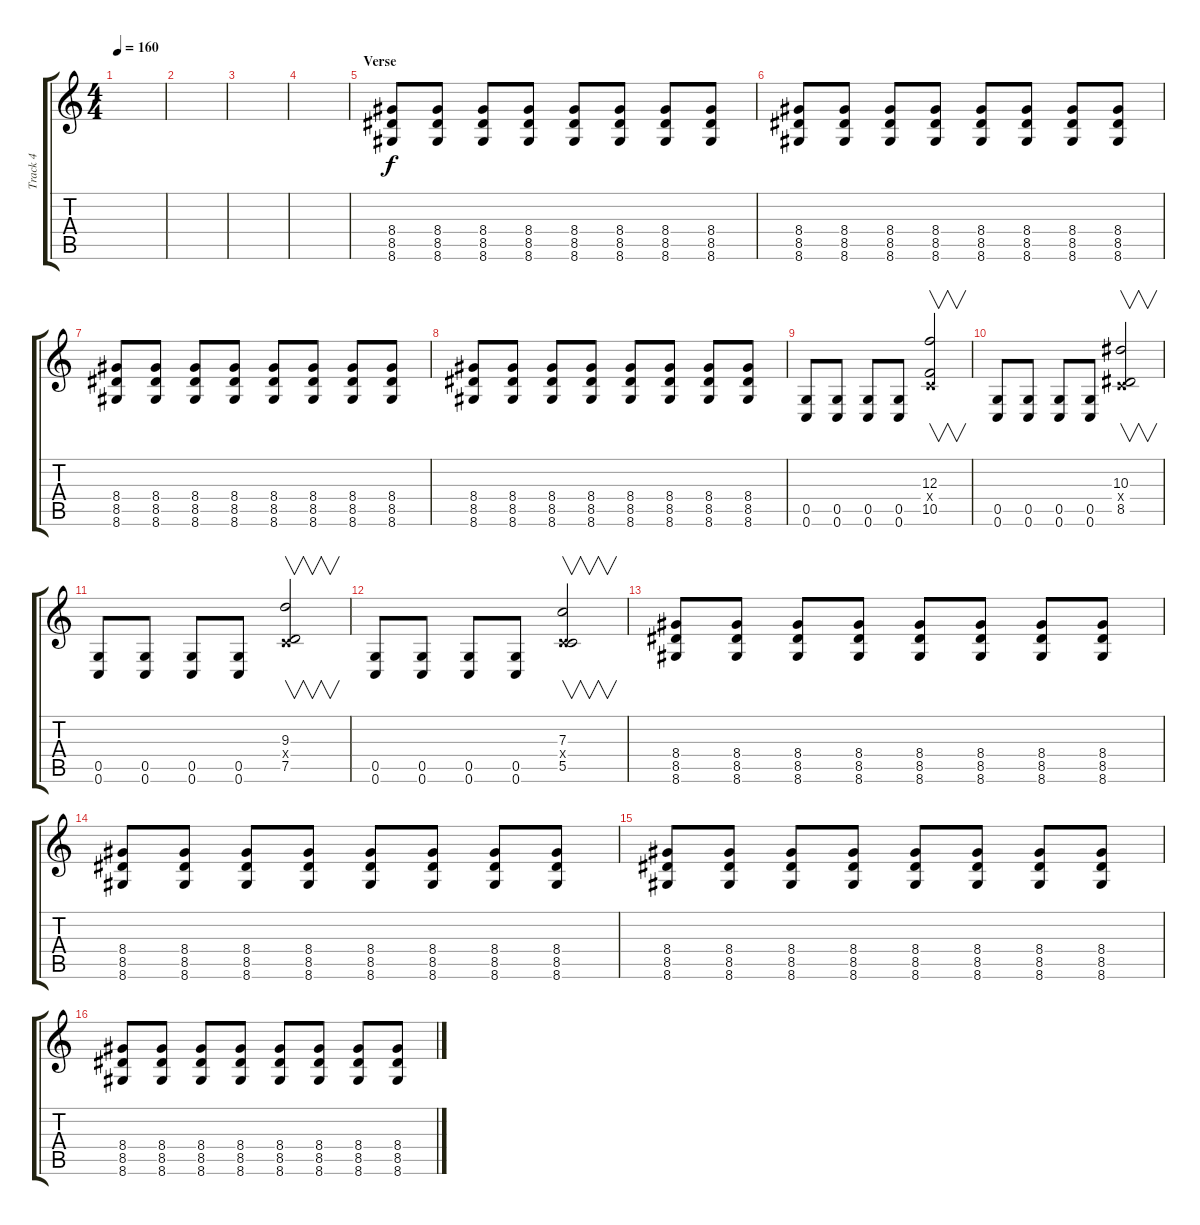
\track ("Track 4" "Track 4") {instrument distortionguitar}
\staff {score tabs}
\tuning (D4 A3 F3 C3 G2 C2) {hide}
\ts (4 4)
\tempo 160
\clef g2
\ks c
|
|
|
|
\section ("" "Verse")
(8.4 8.5 8.6).8 (8.4 8.5 8.6).8 (8.4 8.5 8.6).8 (8.4 8.5 8.6).8 (8.4 8.5 8.6).8 (8.4 8.5 8.6).8 (8.4 8.5 8.6).8 (8.4 8.5 8.6).8 |
(8.4 8.5 8.6).8 (8.4 8.5 8.6).8 (8.4 8.5 8.6).8 (8.4 8.5 8.6).8 (8.4 8.5 8.6).8 (8.4 8.5 8.6).8 (8.4 8.5 8.6).8 (8.4 8.5 8.6).8 |
(8.4 8.5 8.6).8 (8.4 8.5 8.6).8 (8.4 8.5 8.6).8 (8.4 8.5 8.6).8 (8.4 8.5 8.6).8 (8.4 8.5 8.6).8 (8.4 8.5 8.6).8 (8.4 8.5 8.6).8 |
(8.4 8.5 8.6).8 (8.4 8.5 8.6).8 (8.4 8.5 8.6).8 (8.4 8.5 8.6).8 (8.4 8.5 8.6).8 (8.4 8.5 8.6).8 (8.4 8.5 8.6).8 (8.4 8.5 8.6).8 |
(0.5 0.6).8 (0.5 0.6).8 (0.5 0.6).8 (0.5 0.6).8 (12.3 0.4{x} 10.5).2{v} |
(0.5 0.6).8 (0.5 0.6).8 (0.5 0.6).8 (0.5 0.6).8 (10.3 0.4{x} 8.5).2{v} |
(0.5 0.6).8 (0.5 0.6).8 (0.5 0.6).8 (0.5 0.6).8 (9.3 0.4{x} 7.5).2{v} |
(0.5 0.6).8 (0.5 0.6).8 (0.5 0.6).8 (0.5 0.6).8 (7.3 0.4{x} 5.5).2{v} |
(8.4 8.5 8.6).8 (8.4 8.5 8.6).8 (8.4 8.5 8.6).8 (8.4 8.5 8.6).8 (8.4 8.5 8.6).8 (8.4 8.5 8.6).8 (8.4 8.5 8.6).8 (8.4 8.5 8.6).8 |
(8.4 8.5 8.6).8 (8.4 8.5 8.6).8 (8.4 8.5 8.6).8 (8.4 8.5 8.6).8 (8.4 8.5 8.6).8 (8.4 8.5 8.6).8 (8.4 8.5 8.6).8 (8.4 8.5 8.6).8 |
(8.4 8.5 8.6).8 (8.4 8.5 8.6).8 (8.4 8.5 8.6).8 (8.4 8.5 8.6).8 (8.4 8.5 8.6).8 (8.4 8.5 8.6).8 (8.4 8.5 8.6).8 (8.4 8.5 8.6).8 |
(8.4 8.5 8.6).8 (8.4 8.5 8.6).8 (8.4 8.5 8.6).8 (8.4 8.5 8.6).8 (8.4 8.5 8.6).8 (8.4 8.5 8.6).8 (8.4 8.5 8.6).8 (8.4 8.5 8.6).8
